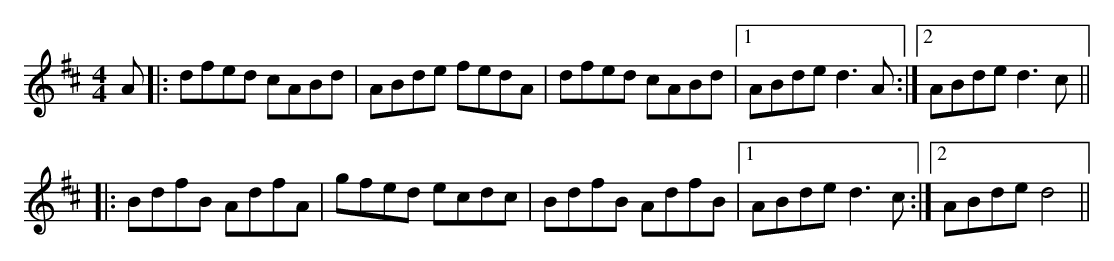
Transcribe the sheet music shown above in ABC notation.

X:1
M:4/4
K:D
A|:dfed cABd|ABde fedA|dfed cABd|1 ABde d3 A:|2 ABde d3c||
|:BdfB AdfA|gfed ecdc|BdfB AdfB|1 ABde d3c:|2 ABde d4||
